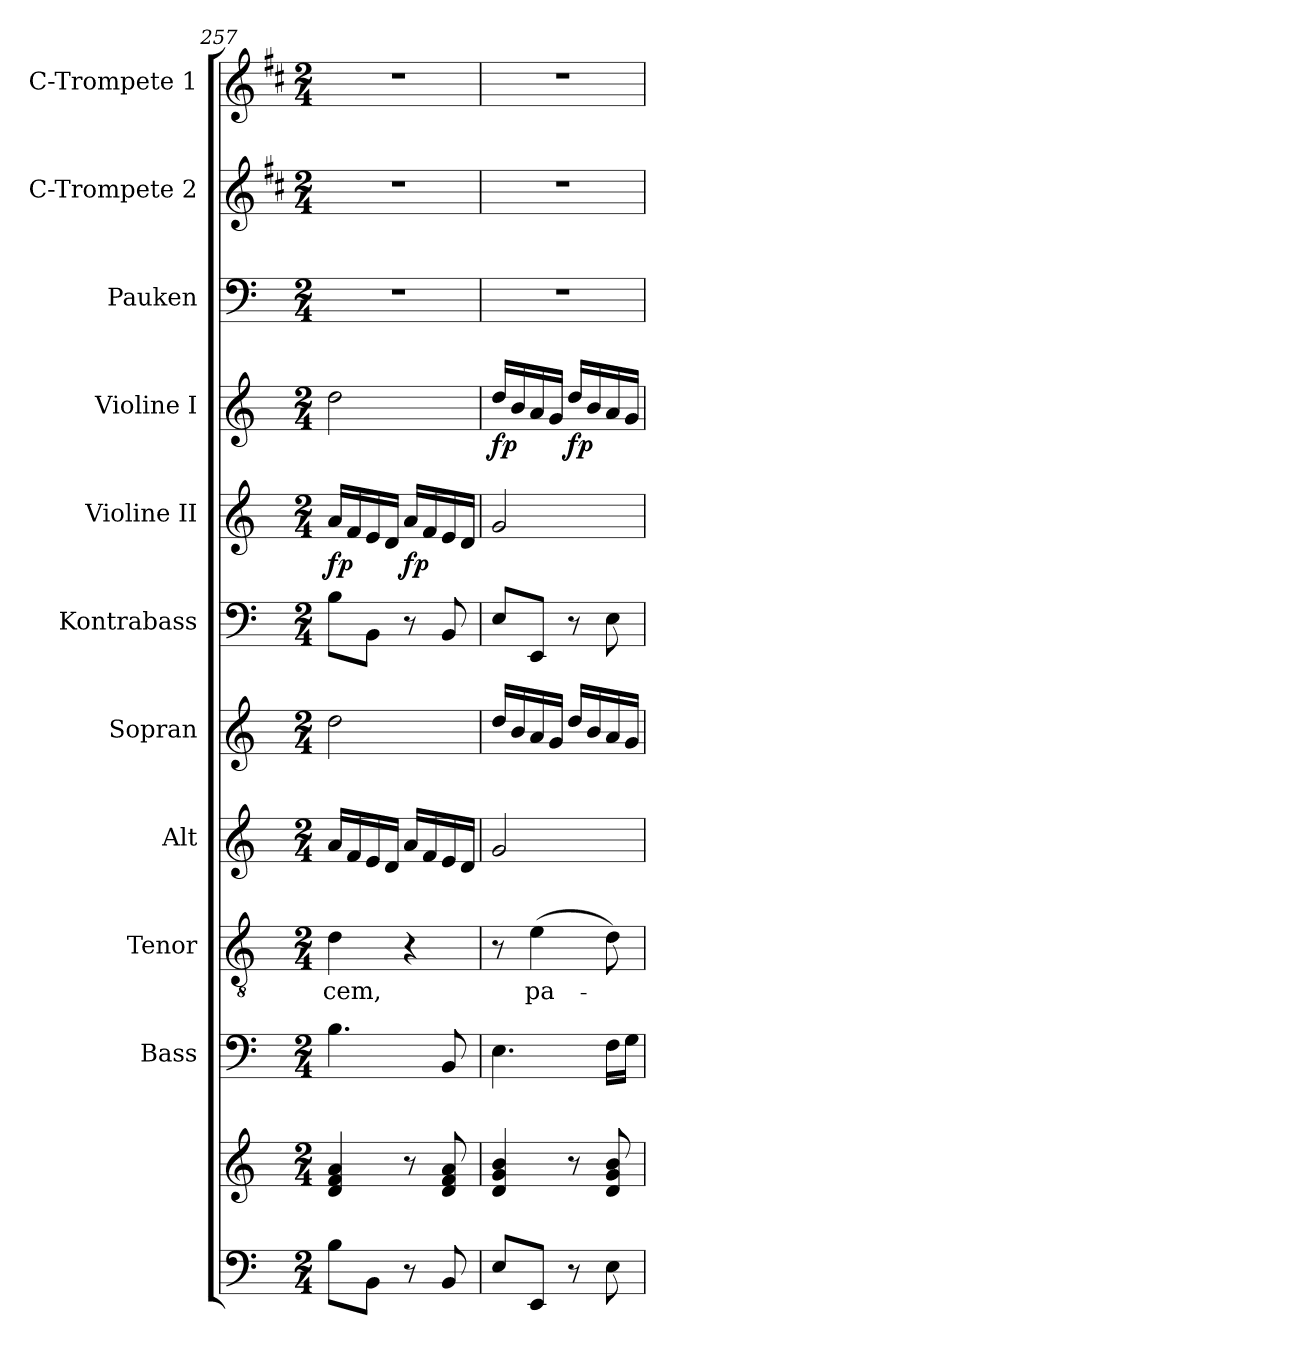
**kern	**kern	**kern	**kern	**text	**kern	**kern	**kern	**kern	**dynam	**kern	**dynam	**kern	**kern	**kern
*part11	*part11	*part10	*part9	*part9	*part8	*part7	*part6	*part5	*part5	*part4	*part4	*part3	*part2	*part1
*staff12	*staff11	*staff10	*staff9	*staff9	*staff8	*staff7	*staff6	*staff5	*staff5	*staff4	*staff4	*staff3	*staff2	*staff1
*	*	*I"Bass	*I"Tenor	*	*I"Alt	*I"Sopran	*I"Kontrabass	*I"Violine II	*	*I"Violine I	*	*I"Pauken	*I"C-Trompete 2	*I"C-Trompete 1
*	*	*I'B.	*I'T.	*	*I'A.	*I'S.	*I'Kb.	*I'Vl. II	*	*I'Vl. I	*	*I'Pk.	*I'C Trp. 2	*I'C Trp. 1
*clefF4	*clefG2	*clefF4	*clefGv2	*	*clefG2	*clefG2	*clefF4	*clefG2	*	*clefG2	*	*clefF4	*clefG2	*clefG2
*	*	*	*	*	*	*	*ITrd7c12	*	*	*	*	*	*ITrd1c2	*ITrd1c2
*k[]	*k[]	*k[]	*k[]	*	*k[]	*k[]	*k[]	*k[]	*	*k[]	*	*k[]	*k[]	*k[]
*C:	*C:	*C:	*C:	*	*C:	*C:	*C:	*C:	*	*C:	*	*C:	*C:	*C:
*M2/4	*M2/4	*M2/4	*M2/4	*	*M2/4	*M2/4	*M2/4	*M2/4	*	*M2/4	*	*M2/4	*M2/4	*M2/4
=257	=257	=257	=257	=257	=257	=257	=257	=257	=257	=257	=257	=257	=257	=257
!	!	!	!	!LO:LY:b	!	!	!	!	!LO:DY:b	!	!	!	!	!
8B\L	4d/ 4f/ 4a/	4.B\	4d\	-cem,	16a/LL	2dd\	8BB\L	16a/LL	fp	2dd\	.	2r	2r	2r
.	.	.	.	.	16f/	.	.	16f/	.	.	.	.	.	.
8BB\J	.	.	.	.	16e/	.	8BBB\J	16e/	.	.	.	.	.	.
.	.	.	.	.	16d/JJ	.	.	16d/JJ	.	.	.	.	.	.
!	!	!	!	!	!	!	!	!	!LO:DY:b	!	!	!	!	!
8r	8r	.	4r	.	16a/LL	.	8r	16a/LL	fp	.	.	.	.	.
.	.	.	.	.	16f/	.	.	16f/	.	.	.	.	.	.
8BB/	8d/ 8f/ 8a/	8BB/	.	.	16e/	.	8BBB/	16e/	.	.	.	.	.	.
.	.	.	.	.	16d/JJ	.	.	16d/JJ	.	.	.	.	.	.
=258	=258	=258	=258	=258	=258	=258	=258	=258	=258	=258	=258	=258	=258	=258
!	!	!	!	!	!	!	!	!	!	!	!LO:DY:b	!	!	!
8E/L	4d/ 4g/ 4b/	4.E\	8r	.	2g/	16dd/LL	8EE/L	2g/	.	16dd/LL	fp	2r	2r	2r
.	.	.	.	.	.	16b/	.	.	.	16b/	.	.	.	.
!	!	!	!	!LO:LY:b	!	!	!	!	!	!	!	!	!	!
8EE/J	.	.	(>4e\	pa-	.	16a/	8EEE/J	.	.	16a/	.	.	.	.
.	.	.	.	.	.	16g/JJ	.	.	.	16g/JJ	.	.	.	.
!	!	!	!	!	!	!	!	!	!	!	!LO:DY:b	!	!	!
8r	8r	.	.	.	.	16dd/LL	8r	.	.	16dd/LL	fp	.	.	.
.	.	.	.	.	.	16b/	.	.	.	16b/	.	.	.	.
8E\	8d/ 8g/ 8b/	16F\LL	8d\)	.	.	16a/	8EE\	.	.	16a/	.	.	.	.
.	.	16G\JJ	.	.	.	16g/JJ	.	.	.	16g/JJ	.	.	.	.
=	=	=	=	=	=	=	=	=	=	=	=	=	=	=
*-	*-	*-	*-	*-	*-	*-	*-	*-	*-	*-	*-	*-	*-	*-
